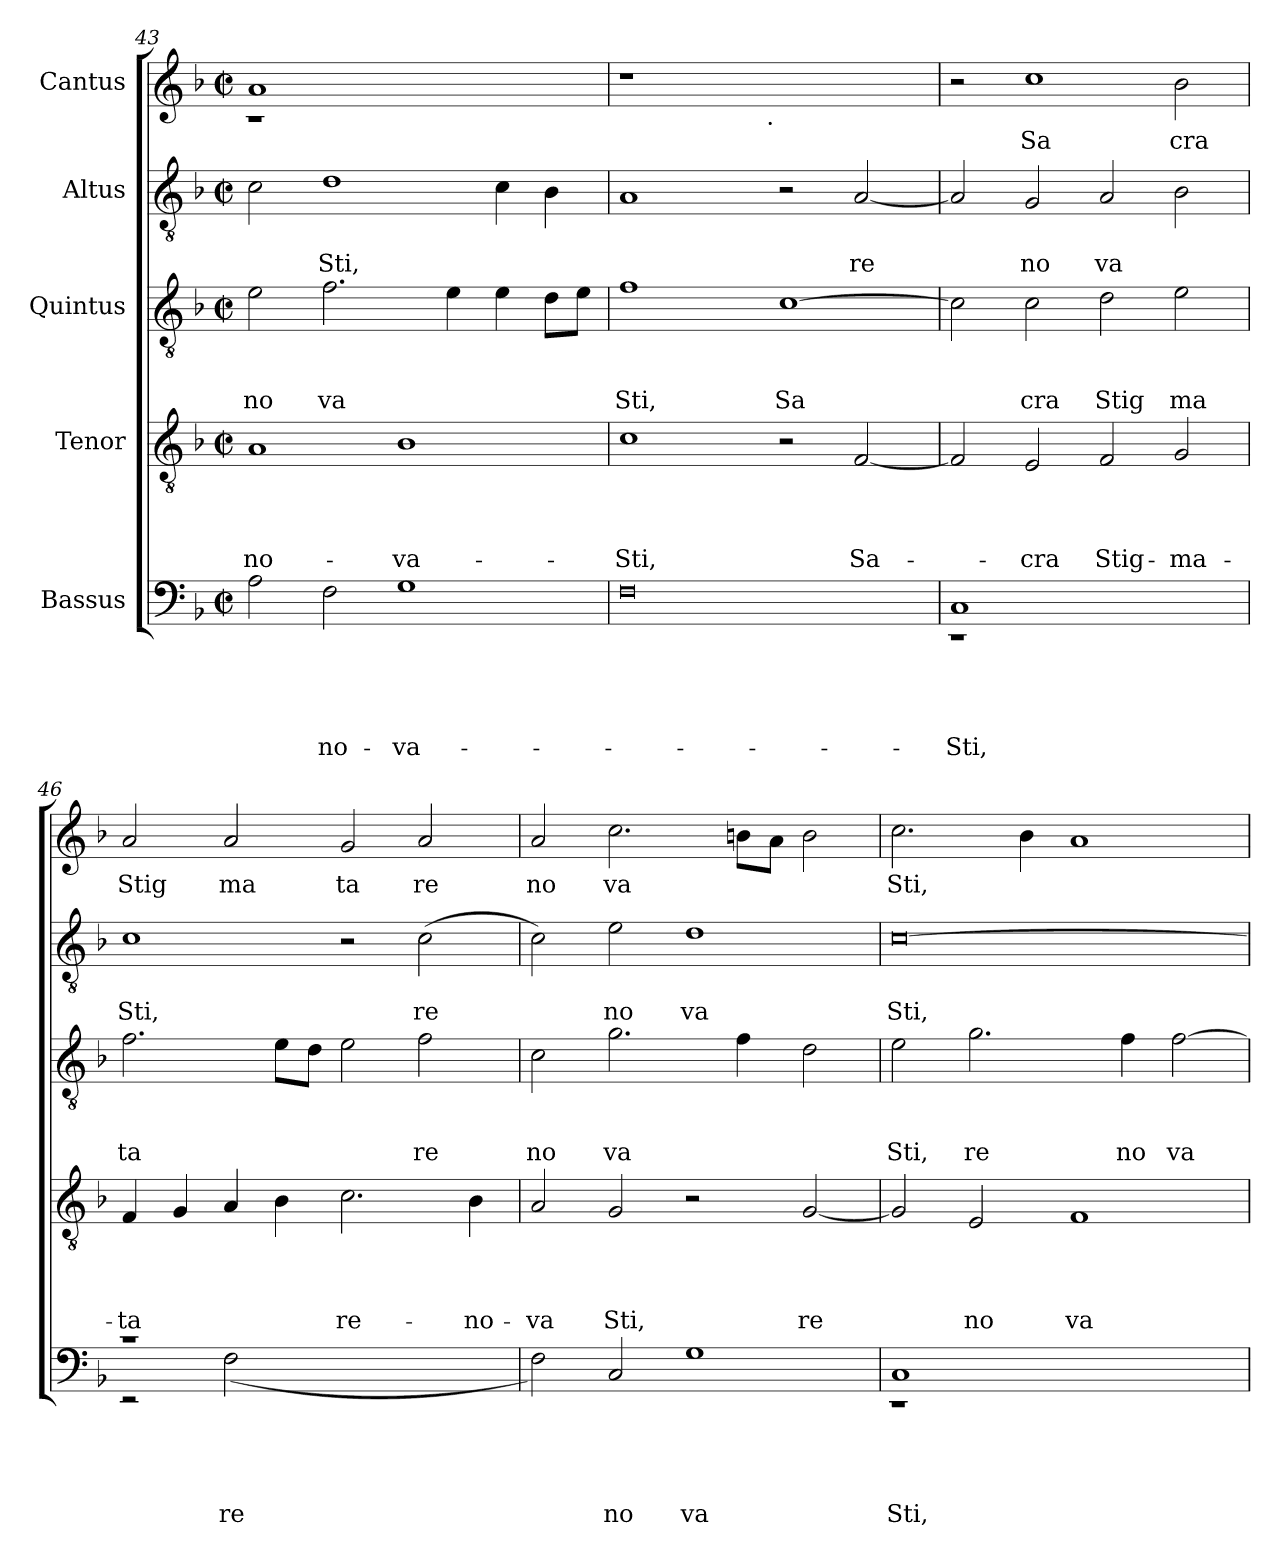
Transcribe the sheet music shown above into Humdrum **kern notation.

**kern	**text	**text	**text	**text	**text	**kern	**text	**text	**text	**text	**kern	**text	**text	**text	**kern	**text	**text	**kern	**text
*part5	*part5	*part5	*part5	*part5	*part5	*part4	*part4	*part4	*part4	*part4	*part3	*part3	*part3	*part3	*part2	*part2	*part2	*part1	*part1
*staff5	*staff5	*staff5	*staff5	*staff5	*staff5	*staff4	*staff4	*staff4	*staff4	*staff4	*staff3	*staff3	*staff3	*staff3	*staff2	*staff2	*staff2	*staff1	*staff1
*I"Bassus	*	*	*	*	*	*I"Tenor	*	*	*	*	*I"Quintus	*	*	*	*I"Altus	*	*	*I"Cantus	*
*clefF4	*	*	*	*	*	*clefGv2	*	*	*	*	*clefGv2	*	*	*	*clefGv2	*	*	*clefG2	*
*k[b-]	*	*	*	*	*	*k[b-]	*	*	*	*	*k[b-]	*	*	*	*k[b-]	*	*	*k[b-]	*
*F:	*	*	*	*	*	*F:	*	*	*	*	*F:	*	*	*	*F:	*	*	*F:	*
*M2/2	*	*	*	*	*	*M2/2	*	*	*	*	*M2/2	*	*	*	*M2/2	*	*	*M2/2	*
*met(c|)	*	*	*	*	*	*met(c|)	*	*	*	*	*met(c|)	*	*	*	*met(c|)	*	*	*met(c|)	*
=43	=43	=43	=43	=43	=43	=43	=43	=43	=43	=43	=43	=43	=43	=43	=43	=43	=43	=43	=43
*	*	*	*	*	*	*	*	*	*	*	*	*	*	*	*	*	*	*^	*
!	!	!	!	!	!	!	!	!	!	!LO:LY:b	!	!	!	!LO:LY:b	!	!	!	!	!LO:N:vis=1	!
2A\	.	.	.	.	.	1A	.	.	.	-no-	2e\	.	.	no	2c\	.	.	1a	0rc	.
!	!	!	!	!	!LO:LY:b	!	!	!	!	!	!	!	!	!LO:LY:b	!	!	!LO:LY:b	!	!	!
2F\	.	.	.	.	-no-	.	.	.	.	.	2.f\	.	.	va	1d	.	Sti,	.	.	.
!	!	!	!	!	!LO:LY:b	!	!	!	!	!LO:LY:b	!	!	!	!	!	!	!	!	!	!
1G	.	.	.	.	-va-	1B-	.	.	.	-va-	.	.	.	.	.	.	.	1ryy	.	.
.	.	.	.	.	.	.	.	.	.	.	4e\	.	.	.	.	.	.	.	.	.
.	.	.	.	.	.	.	.	.	.	.	4e\	.	.	.	4c\	.	.	.	.	.
.	.	.	.	.	.	.	.	.	.	.	8d\L	.	.	.	4B-\	.	.	.	.	.
.	.	.	.	.	.	.	.	.	.	.	8e\J	.	.	.	.	.	.	.	.	.
=44	=44	=44	=44	=44	=44	=44	=44	=44	=44	=44	=44	=44	=44	=44	=44	=44	=44	=44	=44	=44
!	!	!	!	!	!	!	!	!	!	!LO:LY:b	!	!	!	!LO:LY:b	!	!	!	!	!	!
0F	.	.	.	.	.	1c	.	.	.	-Sti,	1f	.	.	Sti,	1A	.	.	1r	2ryy	.
.	.	.	.	.	.	.	.	.	.	.	.	.	.	.	.	.	.	.	4...ryy	.
!	!	!	!	!	!	!	!	!	!	!	!	!	!	!	!	!	!	!	!LO:TX:b:t=.	!
.	.	.	.	.	.	.	.	.	.	.	.	.	.	.	.	.	.	.	1ryy	.
!	!	!	!	!	!	!	!	!	!	!	!	!	!	!LO:LY:b	!	!	!	!	!	!
.	.	.	.	.	.	2r	.	.	.	.	[>1c	.	.	Sa	2r	.	.	1ryy	.	.
!	!	!	!	!	!	!	!	!	!	!LO:LY:b	!	!	!	!	!	!	!LO:LY:b	!	!	!
.	.	.	.	.	.	[<2F/	.	.	.	Sa-	.	.	.	.	[<2A/	.	re	.	.	.
.	.	.	.	.	.	.	.	.	.	.	.	.	.	.	.	.	.	.	32ryy	.
=45	=45	=45	=45	=45	=45	=45	=45	=45	=45	=45	=45	=45	=45	=45	=45	=45	=45	=45	=45	=45
*^	*	*	*	*	*	*	*	*	*	*	*	*	*	*	*	*	*	*	*	*
!	!LO:N:vis=1	!	!	!	!	!LO:LY:b	!	!	!	!	!	!	!	!	!	!	!	!	!	!	!
*	*	*	*	*	*	*	*	*	*	*	*	*	*	*	*	*	*	*	*v	*v	*
1C	0rEE	.	.	.	.	-Sti,	2F/]	.	.	.	.	2c\]	.	.	.	2A/]	.	.	2r	.
!	!	!	!	!	!	!	!	!	!	!	!LO:LY:b	!	!	!	!LO:LY:b	!	!	!LO:LY:b	!	!LO:LY:b
.	.	.	.	.	.	.	2E/	.	.	.	-cra	2c\	.	.	cra	2G/	.	no	1cc	Sa
!	!	!	!	!	!	!	!	!	!	!	!LO:LY:b	!	!	!	!LO:LY:b	!	!	!LO:LY:b	!	!
1ryy	.	.	.	.	.	.	2F/	.	.	.	Stig-	2d\	.	.	Stig	2A/	.	va	.	.
!	!	!	!	!	!	!	!	!	!	!	!LO:LY:b	!	!	!	!LO:LY:b	!	!	!	!	!LO:LY:b
.	.	.	.	.	.	.	2G/	.	.	.	-ma-	2e\	.	.	ma	2B-\	.	.	2b-\	cra
=46	=46	=46	=46	=46	=46	=46	=46	=46	=46	=46	=46	=46	=46	=46	=46	=46	=46	=46	=46	=46
!	!	!	!	!	!	!	!	!	!	!	!LO:LY:b	!	!	!	!LO:LY:b	!	!	!LO:LY:b	!	!LO:LY:b
1rc	2rEE	.	.	.	.	.	4F/	.	.	.	-ta	2.f\	.	.	ta	1c	.	Sti,	2a/	Stig
.	.	.	.	.	.	.	4G/	.	.	.	.	.	.	.	.	.	.	.	.	.
!	!	!	!	!	!	!LO:LY:b	!	!	!	!	!	!	!	!	!	!	!	!	!	!LO:LY:b
.	(>2F\	.	.	.	.	re-	4A/	.	.	.	.	.	.	.	.	.	.	.	2a/	ma
.	.	.	.	.	.	.	4B-\	.	.	.	.	8e\L	.	.	.	.	.	.	.	.
.	.	.	.	.	.	.	.	.	.	.	.	8d\J	.	.	.	.	.	.	.	.
!	!	!	!	!	!	!	!	!	!	!	!LO:LY:b	!	!	!	!	!	!	!	!	!LO:LY:b
1ryy	1ryy	.	.	.	.	.	2.c\	.	.	.	re-	2e\	.	.	.	2r	.	.	2g/	ta
!	!	!	!	!	!	!	!	!	!	!	!	!	!	!	!LO:LY:b	!	!	!LO:LY:b	!	!LO:LY:b
.	.	.	.	.	.	.	.	.	.	.	.	2f\	.	.	re	(>2c\	.	re	2a/	re
!	!	!	!	!	!	!	!	!	!	!	!LO:LY:b	!	!	!	!	!	!	!	!	!
.	.	.	.	.	.	.	4B-\	.	.	.	-no-	.	.	.	.	.	.	.	.	.
*v	*v	*	*	*	*	*	*	*	*	*	*	*	*	*	*	*	*	*	*	*
!!LO:LB:g=z
=47	=47	=47	=47	=47	=47	=47	=47	=47	=47	=47	=47	=47	=47	=47	=47	=47	=47	=47	=47
!	!	!	!	!	!	!	!	!	!	!LO:LY:b	!	!	!	!LO:LY:b	!	!	!	!	!LO:LY:b
2F\)	.	.	.	.	.	2A/	.	.	.	-va	2c\	.	.	no	2c\)	.	.	2a/	no
!	!	!	!	!	!LO:LY:b	!	!	!	!	!LO:LY:b	!	!	!	!LO:LY:b	!	!	!LO:LY:b	!	!LO:LY:b
2C/	.	.	.	.	-no	2G/	.	.	.	Sti,	2.g\	.	.	va	2e\	.	no	2.cc\	va
!	!	!	!	!	!LO:LY:b	!	!	!	!	!	!	!	!	!	!	!	!LO:LY:b	!	!
1G	.	.	.	.	va	2r	.	.	.	.	.	.	.	.	1d	.	va	.	.
.	.	.	.	.	.	.	.	.	.	.	4f\	.	.	.	.	.	.	8b\L	.
.	.	.	.	.	.	.	.	.	.	.	.	.	.	.	.	.	.	8a\J	.
!	!	!	!	!	!	!	!	!	!	!LO:LY:b	!	!	!	!	!	!	!	!	!
.	.	.	.	.	.	[<2G/	.	.	.	re	2d\	.	.	.	.	.	.	2b\	.
=48	=48	=48	=48	=48	=48	=48	=48	=48	=48	=48	=48	=48	=48	=48	=48	=48	=48	=48	=48
*^	*	*	*	*	*	*	*	*	*	*	*	*	*	*	*	*	*	*	*
!	!LO:N:vis=1	!	!	!	!	!LO:LY:b	!	!	!	!	!	!	!	!	!LO:LY:b	!	!	!LO:LY:b	!	!LO:LY:b
1C	0rEE	.	.	.	.	Sti,	2G/]	.	.	.	.	2e\	.	.	Sti,	[>0c	.	Sti,	2.cc\	Sti,
!	!	!	!	!	!	!	!	!	!	!	!LO:LY:b	!	!	!	!LO:LY:b	!	!	!	!	!
.	.	.	.	.	.	.	2E/	.	.	.	no	2.g\	.	.	re	.	.	.	.	.
.	.	.	.	.	.	.	.	.	.	.	.	.	.	.	.	.	.	.	4b-\	.
!	!	!	!	!	!	!	!	!	!	!	!LO:LY:b	!	!	!	!	!	!	!	!	!
1ryy	.	.	.	.	.	.	1F	.	.	.	va	.	.	.	.	.	.	.	1a	.
!	!	!	!	!	!	!	!	!	!	!	!	!	!	!	!LO:LY:b	!	!	!	!	!
.	.	.	.	.	.	.	.	.	.	.	.	4f\	.	.	no	.	.	.	.	.
!	!	!	!	!	!	!	!	!	!	!	!	!	!	!	!LO:LY:b	!	!	!	!	!
.	.	.	.	.	.	.	.	.	.	.	.	[>2f\	.	.	va	.	.	.	.	.
*v	*v	*	*	*	*	*	*	*	*	*	*	*	*	*	*	*	*	*	*	*
=	=	=	=	=	=	=	=	=	=	=	=	=	=	=	=	=	=	=	=
*-	*-	*-	*-	*-	*-	*-	*-	*-	*-	*-	*-	*-	*-	*-	*-	*-	*-	*-	*-
